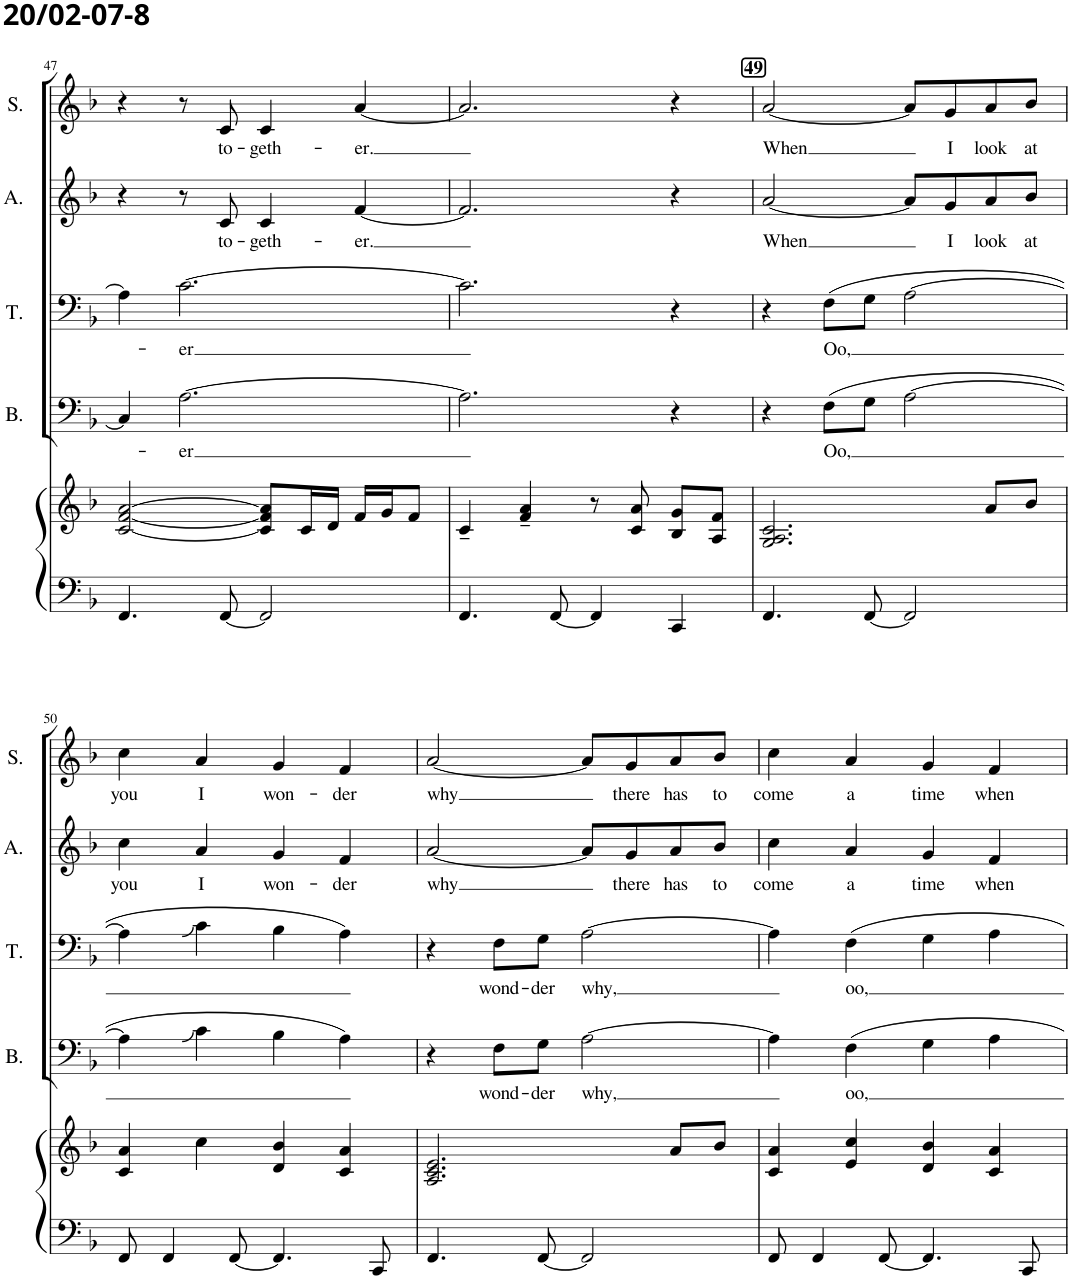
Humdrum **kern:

**kern	**kern	**kern	**text	**kern	**text	**kern	**text	**kern	**text
*part5	*part5	*part4	*part4	*part3	*part3	*part2	*part2	*part1	*part1
*staff6	*staff5	*staff4	*staff4	*staff3	*staff3	*staff2	*staff2	*staff1	*staff1
*I"Piano	*	*I"Bas	*	*I"Tenor	*	*I"Alt	*	*I"Sopraan	*
*I'Pno	*	*I'B.	*	*I'T.	*	*I'A.	*	*I'S.	*
!!LO:PB:g=z
*clefF4	*clefG2	*clefF4	*	*clefF4	*	*clefG2	*	*clefG2	*
*k[b-]	*k[b-]	*k[b-]	*	*k[b-]	*	*k[b-]	*	*k[b-]	*
*M4/4	*M4/4	*M4/4	*	*M4/4	*	*M4/4	*	*M4/4	*
=47	=47	=47	=47	=47	=47	=47	=47	=47	=47
4.FF/	[2c/ [2f/ [2a/	4C/]	.	4A\]	.	4r	.	4r	.
!	!	!	!LO:LY:b	!	!LO:LY:b	!	!	!	!
.	.	[2.A\	-er	[2.c\	-er	8r	.	8r	.
!	!	!	!	!	!	!	!LO:LY:b	!	!LO:LY:b
[8FF/	.	.	.	.	.	8c/	to-	8c/	to-
!	!	!	!	!	!	!	!LO:LY:b	!	!LO:LY:b
2FF/]	8c/] 8f/] 8a/]L	.	.	.	.	4c/	-geth-	4c/	-geth-
.	16c/L	.	.	.	.	.	.	.	.
.	16d/JJ	.	.	.	.	.	.	.	.
!	!	!	!	!	!	!	!LO:LY:b	!	!LO:LY:b
.	16f/LL	.	.	.	.	[4f/	-er.	[4a/	-er.
.	16g/J	.	.	.	.	.	.	.	.
.	8f/J	.	.	.	.	.	.	.	.
=48	=48	=48	=48	=48	=48	=48	=48	=48	=48
4.FF/	4c~/	2.A\]	.	2.c\]	.	2.f/]	.	2.a/]	.
.	4f/~ 4a/~	.	.	.	.	.	.	.	.
[8FF/	.	.	.	.	.	.	.	.	.
4FF/]	8r	.	.	.	.	.	.	.	.
.	8c/ 8a/	.	.	.	.	.	.	.	.
4CC/	8B-/ 8g/L	4r	.	4r	.	4r	.	4r	.
.	8A/ 8f/J	.	.	.	.	.	.	.	.
!!LO:REH:place=s1:a:B:cj:fs=11:t=49
=49	=49	=49	=49	=49	=49	=49	=49	=49	=49
!	!	!	!	!	!	!	!LO:LY:b	!	!LO:LY:b
4.FF/	2.G/ 2.A/ 2.c/	4r	.	4r	.	[2a/	When	[2a/	When
!	!	!	!LO:LY:b	!	!LO:LY:b	!	!	!	!
.	.	(8F\L	Oo,	(8F\L	Oo,	.	.	.	.
[8FF/	.	8G\J	.	8G\J	.	.	.	.	.
2FF/]	.	[2A\	.	[2A\	.	8a/L]	.	8a/L]	.
!	!	!	!	!	!	!	!LO:LY:b	!	!LO:LY:b
.	.	.	.	.	.	8g/	I	8g/	I
!	!	!	!	!	!	!	!LO:LY:b	!	!LO:LY:b
.	8a/L	.	.	.	.	8a/	look	8a/	look
!	!	!	!	!	!	!	!LO:LY:b	!	!LO:LY:b
.	8b-/J	.	.	.	.	8b-/J	at	8b-/J	at
!!LO:LB:g=z
=50	=50	=50	=50	=50	=50	=50	=50	=50	=50
!	!	!	!	!	!	!	!LO:LY:b	!	!LO:LY:b
8FF/	4c/ 4a/	4A\]	.	4A\]	.	4cc\	you	4cc\	you
4FF/	.	.	.	.	.	.	.	.	.
!	!	!	!	!	!	!	!LO:LY:b	!	!LO:LY:b
.	4cc\	4c\	.	4c\	.	4a/	I	4a/	I
[8FF/	.	.	.	.	.	.	.	.	.
!	!	!	!	!	!	!	!LO:LY:b	!	!LO:LY:b
4.FF/]	4d/ 4b-/	4B-\	.	4B-\	.	4g/	won-	4g/	won-
!	!	!	!	!	!	!	!LO:LY:b	!	!LO:LY:b
.	4c/ 4a/	4A\)	.	4A\)	.	4f/	-der	4f/	-der
8CC/	.	.	.	.	.	.	.	.	.
=51	=51	=51	=51	=51	=51	=51	=51	=51	=51
!	!	!	!	!	!	!	!LO:LY:b	!	!LO:LY:b
4.FF/	2.A/ 2.c/ 2.e/	4r	.	4r	.	[2a/	why	[2a/	why
!	!	!	!LO:LY:b	!	!LO:LY:b	!	!	!	!
.	.	8F\L	wond-	8F\L	wond-	.	.	.	.
!	!	!	!LO:LY:b	!	!LO:LY:b	!	!	!	!
[8FF/	.	8G\J	-der	8G\J	-der	.	.	.	.
!	!	!	!LO:LY:b	!	!LO:LY:b	!	!	!	!
2FF/]	.	[2A\	why,	[2A\	why,	8a/L]	.	8a/L]	.
!	!	!	!	!	!	!	!LO:LY:b	!	!LO:LY:b
.	.	.	.	.	.	8g/	there	8g/	there
!	!	!	!	!	!	!	!LO:LY:b	!	!LO:LY:b
.	8a/L	.	.	.	.	8a/	has	8a/	has
!	!	!	!	!	!	!	!LO:LY:b	!	!LO:LY:b
.	8b-/J	.	.	.	.	8b-/J	to	8b-/J	to
=52	=52	=52	=52	=52	=52	=52	=52	=52	=52
!	!	!	!	!	!	!	!LO:LY:b	!	!LO:LY:b
8FF/	4c/ 4a/	4A\]	.	4A\]	.	4cc\	come	4cc\	come
4FF/	.	.	.	.	.	.	.	.	.
!	!	!	!LO:LY:b	!	!LO:LY:b	!	!LO:LY:b	!	!LO:LY:b
.	4e/ 4cc/	4F\	oo,	4F\	oo,	4a/	a	4a/	a
[8FF/	.	.	.	.	.	.	.	.	.
!	!	!	!	!	!	!	!LO:LY:b	!	!LO:LY:b
4.FF/]	4d/ 4b-/	4G\	.	4G\	.	4g/	time	4g/	time
!	!	!	!	!	!	!	!LO:LY:b	!	!LO:LY:b
.	4c/ 4a/	4A\	.	4A\	.	4f/	when	4f/	when
8CC/	.	.	.	.	.	.	.	.	.
=	=	=	=	=	=	=	=	=	=
*-	*-	*-	*-	*-	*-	*-	*-	*-	*-
